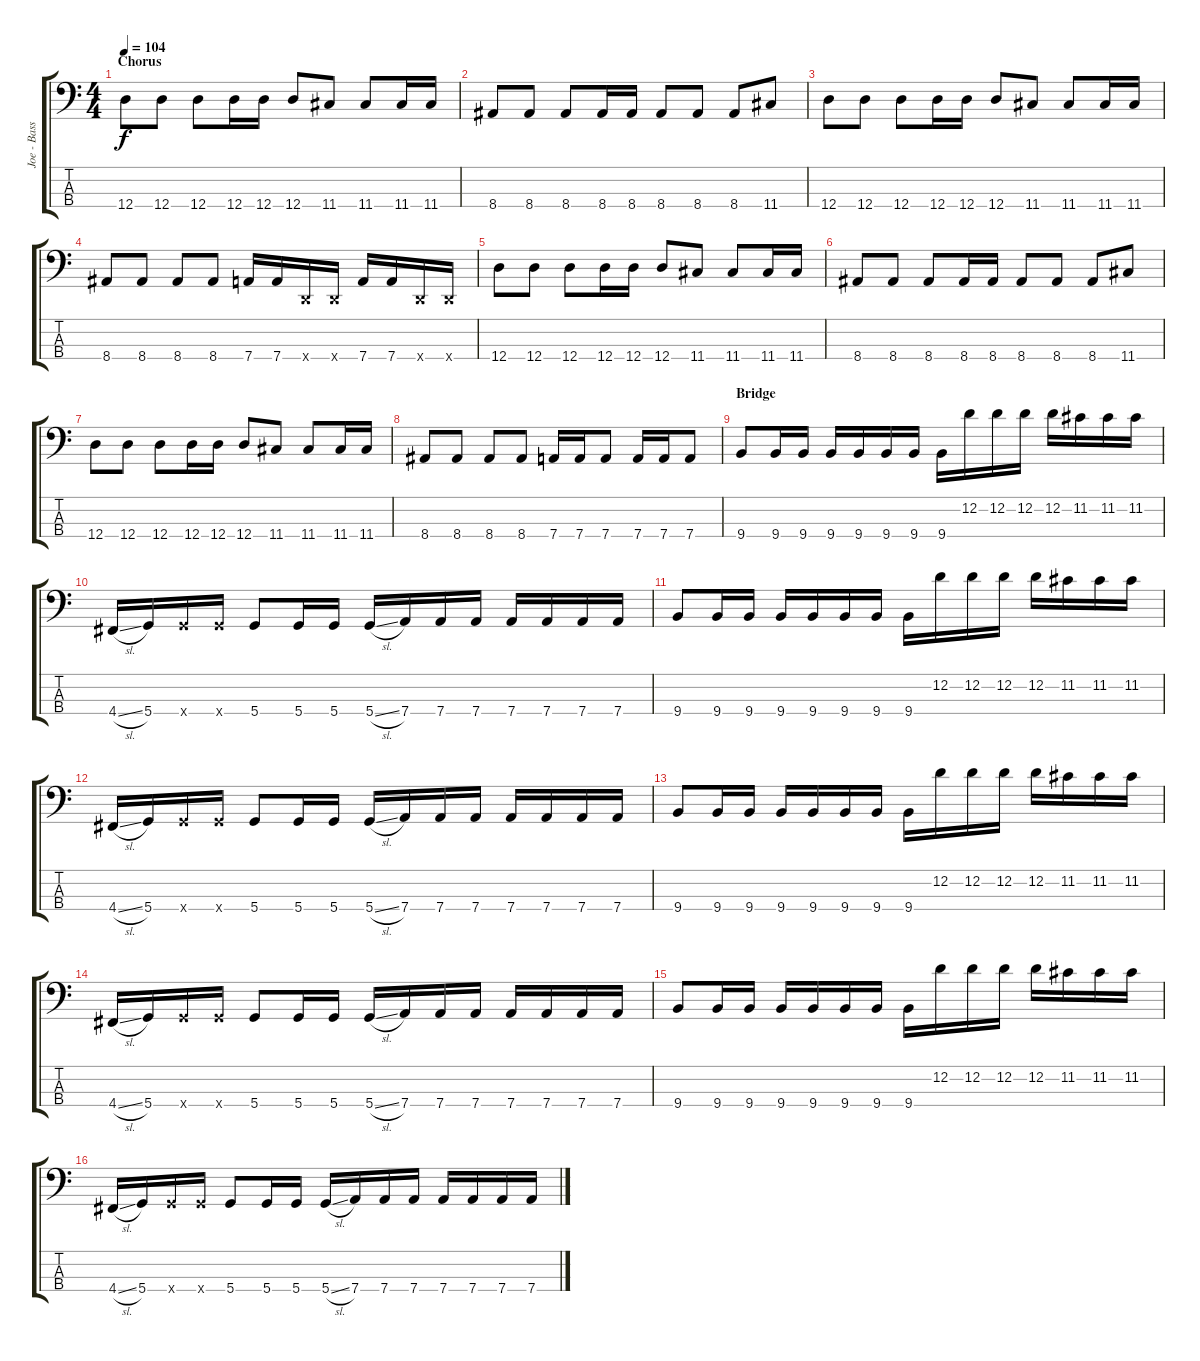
\track ("Joe - Bass" "Joe - Bass") {instrument electricbassfinger}
\staff {score tabs}
\tuning (G2 D2 A1 D1) {hide}
\ts (4 4)
\section ("" "Chorus")
\tempo 104
\clef f4
\ks c
12.4.8{dy f} 12.4.8 12.4.8 12.4.16 12.4.16 12.4.8 11.4.8 11.4.8 11.4.16 11.4.16 |
8.4.8 8.4.8 8.4.8 8.4.16 8.4.16 8.4.8 8.4.8 8.4.8 11.4.8 |
12.4.8 12.4.8 12.4.8 12.4.16 12.4.16 12.4.8 11.4.8 11.4.8 11.4.16 11.4.16 |
8.4.8 8.4.8 8.4.8 8.4.8 7.4.16 7.4.16 0.4{x}.16 0.4{x}.16 7.4.16 7.4.16 0.4{x}.16 0.4{x}.16 |
12.4.8 12.4.8 12.4.8 12.4.16 12.4.16 12.4.8 11.4.8 11.4.8 11.4.16 11.4.16 |
8.4.8 8.4.8 8.4.8 8.4.16 8.4.16 8.4.8 8.4.8 8.4.8 11.4.8 |
12.4.8 12.4.8 12.4.8 12.4.16 12.4.16 12.4.8 11.4.8 11.4.8 11.4.16 11.4.16 |
8.4.8 8.4.8 8.4.8 8.4.8 7.4.16 7.4.16 7.4.8 7.4.16 7.4.16 7.4.8 |
\section ("" "Bridge")
9.4.8 9.4.16 9.4.16 9.4.16 9.4.16 9.4.16 9.4.16 9.4.16 12.2.16 12.2.16 12.2.16 12.2.16 11.2.16 11.2.16 11.2.16 |
4.4{sl}.16 5.4.16 5.4{x}.16 5.4{x}.16 5.4.8 5.4.16 5.4.16 5.4{sl}.16 7.4.16 7.4.16 7.4.16 7.4.16 7.4.16 7.4.16 7.4.16 |
9.4.8 9.4.16 9.4.16 9.4.16 9.4.16 9.4.16 9.4.16 9.4.16 12.2.16 12.2.16 12.2.16 12.2.16 11.2.16 11.2.16 11.2.16 |
4.4{sl}.16 5.4.16 5.4{x}.16 5.4{x}.16 5.4.8 5.4.16 5.4.16 5.4{sl}.16 7.4.16 7.4.16 7.4.16 7.4.16 7.4.16 7.4.16 7.4.16 |
9.4.8 9.4.16 9.4.16 9.4.16 9.4.16 9.4.16 9.4.16 9.4.16 12.2.16 12.2.16 12.2.16 12.2.16 11.2.16 11.2.16 11.2.16 |
4.4{sl}.16 5.4.16 5.4{x}.16 5.4{x}.16 5.4.8 5.4.16 5.4.16 5.4{sl}.16 7.4.16 7.4.16 7.4.16 7.4.16 7.4.16 7.4.16 7.4.16 |
9.4.8 9.4.16 9.4.16 9.4.16 9.4.16 9.4.16 9.4.16 9.4.16 12.2.16 12.2.16 12.2.16 12.2.16 11.2.16 11.2.16 11.2.16 |
4.4{sl}.16 5.4.16 5.4{x}.16 5.4{x}.16 5.4.8 5.4.16 5.4.16 5.4{sl}.16 7.4.16 7.4.16 7.4.16 7.4.16 7.4.16 7.4.16 7.4.16
